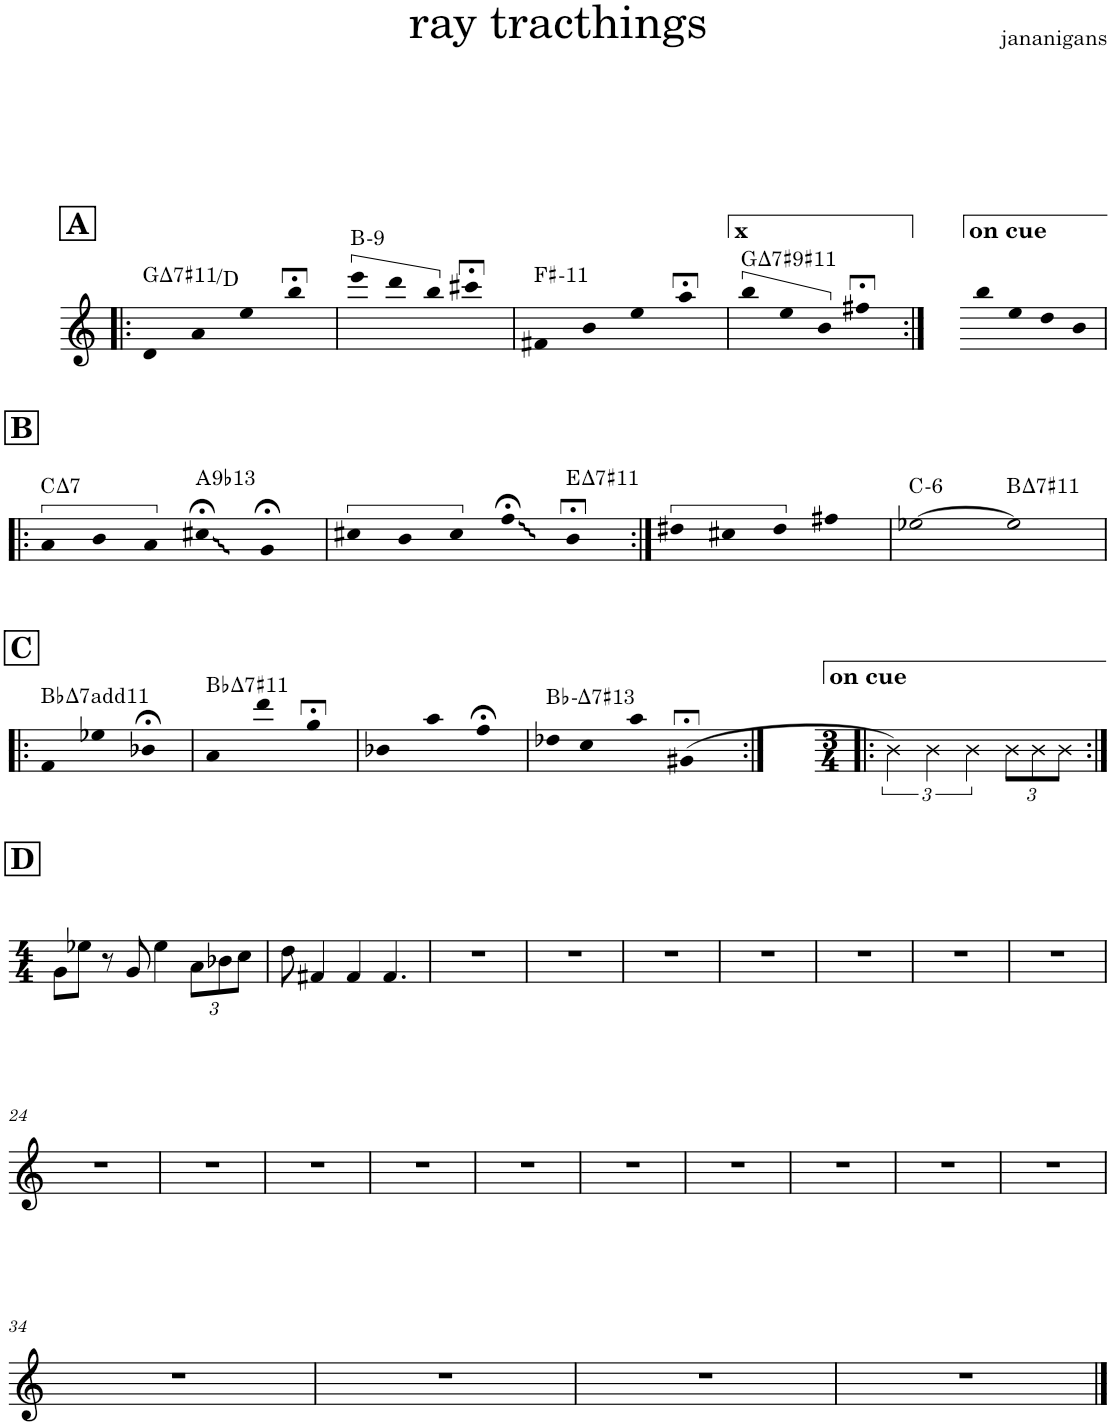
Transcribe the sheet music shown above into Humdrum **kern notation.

**kern	**harte
*part1	*part1
*staff1	*
*I"Piano	*
*I'Pno.	*
*clefG2	*
*k[]	*
*M4/4	*
!!LO:REH:place=s1:a:B:cj:fs=14:t=A
=1!|:	=1!|:
!	!LO:H:kt=7
4d	G:maj7(#11)/5
4a	.
4ee	.
4bb;<	.
=2	=2
*M3/4	*
*Xtuplet	*
!	!LO:H:kt=9
6eee	B:min9
6ddd	.
6bb	.
4ccc#X;<	.
=3	=3
*M4/4	*
!	!LO:H:kt=11
4f#X	F#:min9(11)
4b	.
4ee	.
4aa;<	.
=4	=4
*M3/4	*
!	!LO:H:kt=7
6bb	G:maj7(#9,#11)
6ee	.
6b	.
4ff#X;<	.
=5:|!	=5:|!
*M2/4	*
8bb	.
8ee	.
8dd	.
8b	.
!!LO:LB:g=z
!!LO:REH:place=s1:a:B:cj:fs=14:t=B
=6!|:	=6!|:
*M4/4	*
!	!LO:H:kt=7
6a	C:maj7
6b	.
6a	.
!	!LO:H:kt=9
4cc#X;<	A:9(b13)
4g;<	.
=7	=7
6cc#X	.
6b	.
6cc#	.
4ff;<	.
!	!LO:H:kt=7
4b;<	E:maj7(#11)
=8:|!	=8:|!
*M3/4	*
6dd#X	.
6cc#X	.
6dd#	.
4ff#X	.
=9	=9
*M4/4	*
!	!LO:H:kt=6
[2ee-X	C:min6
!	!LO:H:kt=7
2ee-]	B:maj7(#11)
!!LO:LB:g=z
!!LO:REH:place=s1:a:B:cj:fs=14:t=C
=10!|:	=10!|:
*M3/4	*
!	!LO:H:kt=7
4f	Bb:maj7(11)
4ee-X	.
4b-X;<	.
=11	=11
!	!LO:H:kt=7
4a	Bb:maj7(#11)
4ddd	.
4gg;<	.
=12	=12
4b-X	.
4aa	.
4ff;<	.
=13	=13
*M4/4	*
!	!LO:H:kt=^7
8dd-X	Bb:minmaj7(#13)
4cc	.
4aa	.
(4.g#X;<	.
=14:|!|:	=14:|!|:
*M3/4	*
*tuplet	*
6b\)	.
6b\	.
6b\	.
*Xbrackettup	*
12b\L	.
12b\	.
12b\J	.
!!LO:LB:g=z
!!LO:REH:place=s1:a:B:cj:fs=14:t=D
=15:|!	=15:|!
*M4/4	*
8g\L	.
8ee-X\J	.
8r	.
8g/	.
4ee-\	.
12a\L	.
12b-X\	.
12cc\J	.
=16	=16
8dd\	.
4f#X/	.
4f#/	.
4.f#/	.
=17	=17
1r	.
=18	=18
1r	.
=19	=19
1r	.
=20	=20
1r	.
=21	=21
1r	.
=22	=22
1r	.
=23	=23
1r	.
!!LO:LB:g=z
=24	=24
1r	.
=25	=25
1r	.
=26	=26
1r	.
=27	=27
1r	.
=28	=28
1r	.
=29	=29
1r	.
=30	=30
1r	.
=31	=31
1r	.
=32	=32
1r	.
=33	=33
1r	.
!!LO:LB:g=z
=34	=34
1r	.
=35	=35
1r	.
=36	=36
1r	.
=37	=37
1r	.
==	==
*-	*-
